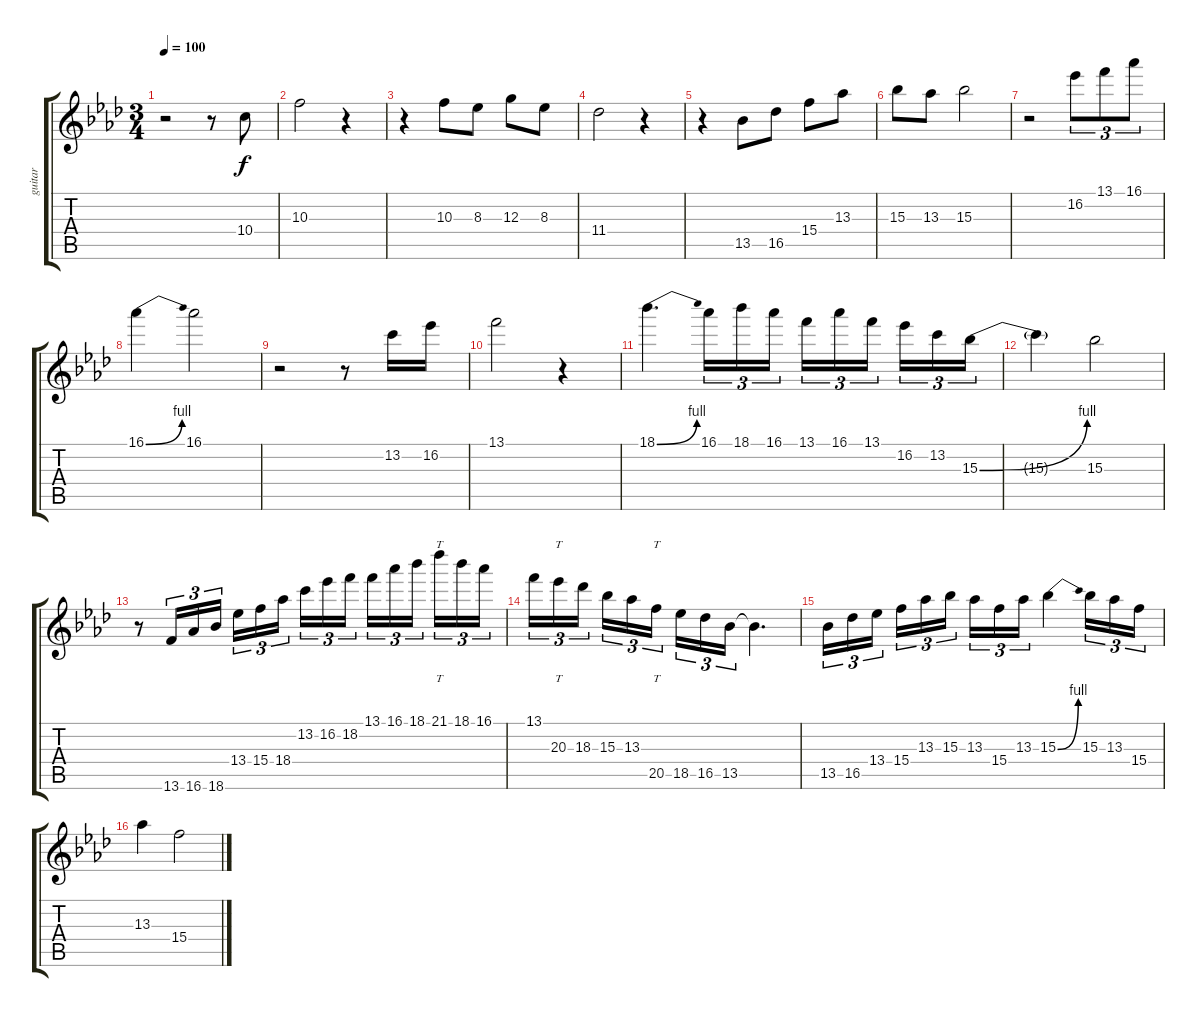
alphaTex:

\track ("guitar" "guitar") {instrument overdrivenguitar}
\staff {score tabs}
\tuning (E4 B3 G3 D3 A2 E2) {hide}
\ts (3 4)
\tempo 100
\clef g2
\ks fminor
r.2{dy f} r.8 10.4.8 |
10.3.2 r.4 |
r.4 10.3.8 8.3.8 12.3.8 8.3.8 |
11.4.2 r.4 |
r.4 13.5.8 16.5.8 15.4.8 13.3.8 |
15.3.8 13.3.8 15.3.2 |
r.2 16.2.8{tu (3 2)} 13.1.8{tu (3 2)} 16.1.8{tu (3 2)} |
16.1{be (bend 0 0 60 4)}.4 16.1.2 |
r.2 r.8 13.2.16 16.2.16 |
13.1.2 r.4 |
18.1{be (bend 0 0 60 4)}.4{d} 16.1.16{tu (3 2)} 18.1.16{tu (3 2)} 16.1.16{tu (3 2)} 13.1.16{tu (3 2)} 16.1.16{tu (3 2)} 13.1.16{tu (3 2) beam splitsecondary} 16.2.16{tu (3 2)} 13.2.16{tu (3 2)} 15.3{be (bend 0 0 60 4)}.16{tu (3 2)} |
15.3{t}.4 15.3.2 |
r.8 13.6.16{tu (3 2)} 16.6.16{tu (3 2)} 18.6.16{tu (3 2)} 13.4.16{tu (3 2)} 15.4.16{tu (3 2)} 18.4.16{tu (3 2) beam splitsecondary} 13.2.16{tu (3 2)} 16.2.16{tu (3 2)} 18.2.16{tu (3 2)} 13.1.16{tu (3 2)} 16.1.16{tu (3 2)} 18.1.16{tu (3 2) beam splitsecondary} 21.1.16{tt tu (3 2)} 18.1.16{tu (3 2)} 16.1.16{tu (3 2)} |
13.1.16{tu (3 2)} 20.3.16{tt tu (3 2)} 18.3.16{tu (3 2) beam splitsecondary} 15.3.16{tu (3 2)} 13.3.16{tu (3 2)} 20.5.16{tt tu (3 2)} 18.5.16{tu (3 2)} 16.5.16{tu (3 2)} 13.5.16{tu (3 2)} 13.5{t}.4{d} |
13.5.16{tu (3 2)} 16.5.16{tu (3 2)} 13.4.16{tu (3 2) beam splitsecondary} 15.4.16{tu (3 2)} 13.3.16{tu (3 2)} 15.3.16{tu (3 2)} 13.3.16{tu (3 2)} 15.4.16{tu (3 2)} 13.3.16{tu (3 2)} 15.3{be (bend 0 0 60 4)}.4 15.3.16{tu (3 2)} 13.3.16{tu (3 2)} 15.4.16{tu (3 2)} |
13.3.4 15.4.2
